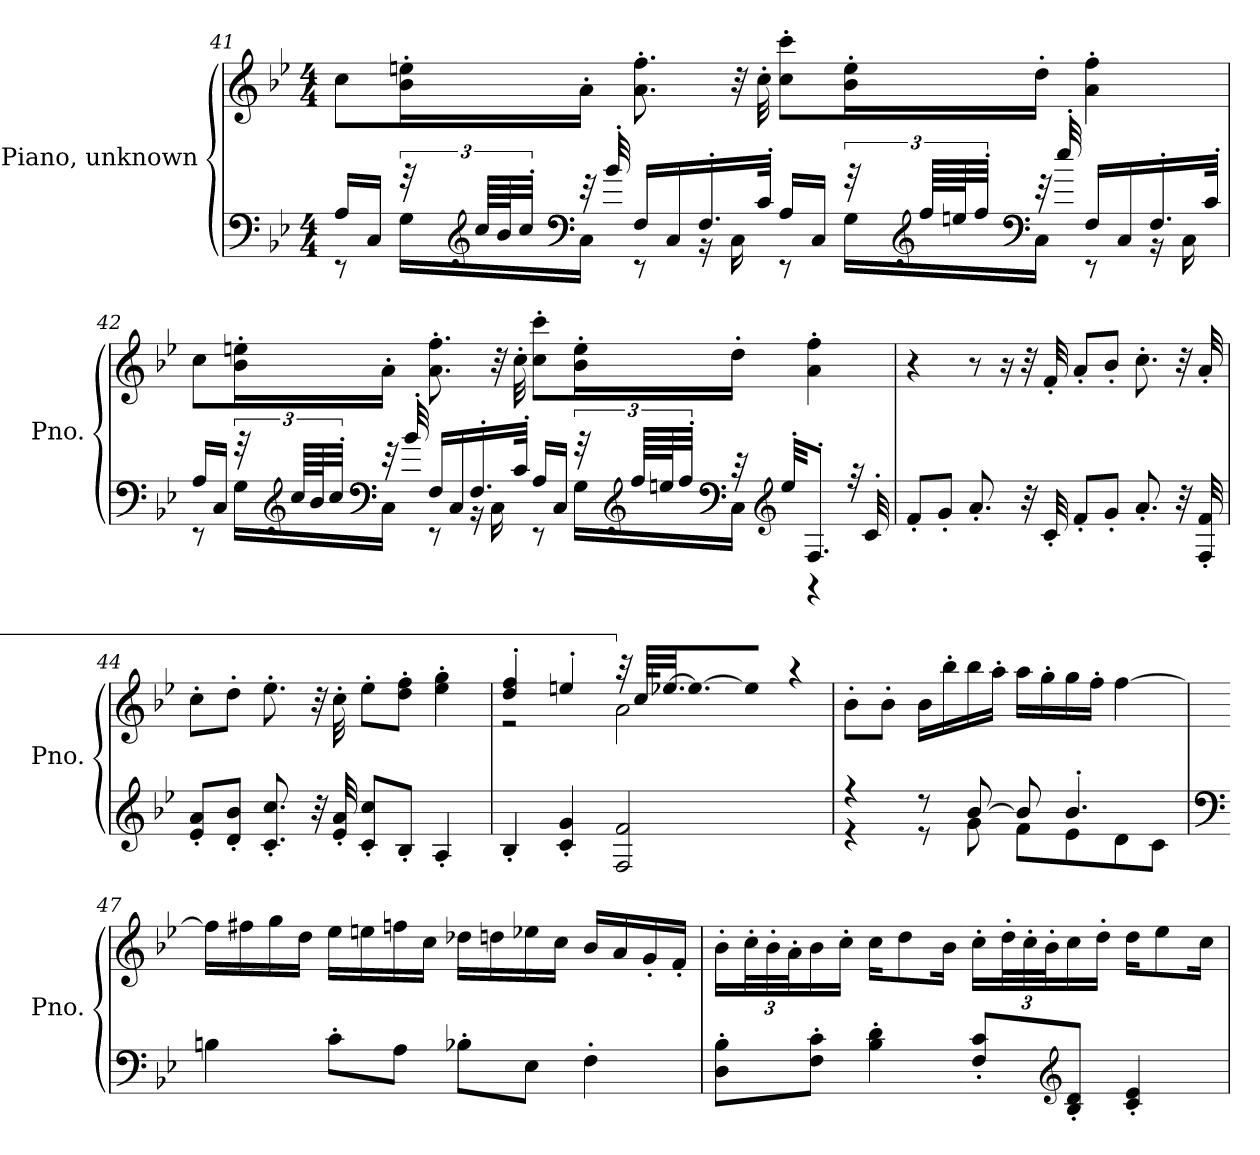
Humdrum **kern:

**kern	**kern
*part1	*part1
*staff2	*staff1
*I"Piano, unknown	*
*I'Pno.	*
!!LO:PB:g=z
*clefF4	*clefG2
*k[b-e-]	*k[b-e-]
*M4/4	*M4/4
=41	=41
*^	*
16A/LL	8r	8cc\L
16C/JJ	.	.
48r	16G\LL	16b-\' 16een\'L
*clefG2	*	*
96cc/LLLL	.	.
96b-/J	.	.
48cc'/JJJ	.	.
*clefF4	*	*
32r	16C\JJ	16a'\JJ
32b-'/	.	.
16F/LL	8r	8.a\' 8.ff\'
16C/	.	.
16.F'/	16r	.
.	16C\	32r
32c'/JJk	.	32cc'\
16A/LL	8r	8cc\' 8ccc\'L
16C/JJ	.	.
48r	16G\LL	16b-\' 16ee\'L
*clefG2	*	*
96ff/LLLL	.	.
96een/J	.	.
48ff'/JJJ	.	.
*clefF4	*	*
32r	16C\JJ	16dd'\JJ
32ee'/	.	.
16F/LL	8r	4a\' 4ff\'
16C/	.	.
16.F'/	16r	.
.	16C\	.
32c'/JJk	.	.
!!LO:LB:g=z
=42	=42	=42
16A/LL	8r	8cc\L
16C/JJ	.	.
48r	16G\LL	16b-\' 16een\'L
*clefG2	*	*
96cc/LLLL	.	.
96b-/J	.	.
48cc'/JJJ	.	.
*clefF4	*	*
32r	16C\JJ	16a'\JJ
32b-'/	.	.
16F/LL	8r	8.a\' 8.ff\'
16C/	.	.
16.F'/	16r	.
.	16C\	32r
32c'/JJk	.	32cc'\
16A/LL	8r	8cc\' 8ccc\'L
16C/JJ	.	.
48r	16G\LL	16b-\' 16ee\'L
*clefG2	*	*
96ff/LLLL	.	.
96een/J	.	.
48ff'/JJJ	.	.
*clefF4	*	*
32r	16C\JJ	16dd'\JJ
*clefG2	*	*
32ee'/KKL	.	.
8.F'/J	4r	4a\' 4ff\'
32r	.	.
32c'/	.	.
*v	*v	*
!!LO:LB:g=z
=43	=43
8f'/L	4r
8g'/J	.
8.a'/	8r
.	16r
32r	32r
32c'/	32f'/
8f'/L	8a'/L
8g'/J	8b-'/J
8.a'/	8.cc'\
32r	32r
32F/' 32f/'	32a'/
=44	=44
8e-/' 8a/'L	8cc'\L
8d/' 8b-/'J	8dd'\J
8.c/' 8.cc/'	8.ee-'\
32r	32r
32e-/' 32a/'	32cc'\
8c/' 8cc/'L	8ee-'\L
8B-'/J	8dd\' 8ff\'J
4A'/	4ee-\' 4gg\'
=45	=45
*	*^
4B-'/	4dd/' 4ff/'	2r
4c/' 4g/'	4een'/	.
2F/ 2f/	48r	2a\
.	96cc/KLLL	.
.	[48.ee-X/JJ	.
.	8.ee-/_	.
.	8ee-/J]	.
.	8r	.
*	*v	*v
!!LO:LB:g=z
=46	=46
*^	*
4r	4r	8b-'\L
.	.	8b-'\J
8r	8r	16b-\LL
.	.	16bb-'\
[8b-/	8g\	16bb-\
.	.	16aa'\JJ
8b-/]	8f\L	16aa\LL
.	.	16gg'\
4.b-'/	8e-\	16gg\
.	.	16ff'\JJ
.	8d\	[4ff\
.	8c\J	.
*v	*v	*
=47	=47
*clefF4	*
4Bn\	16ff\LL]
.	16ff#X\
.	16gg\
.	16dd\JJ
8c'\L	16ee-\LL
.	16een\
8A\J	16ffn\
.	16cc\JJ
8B-X'\L	16dd-X\LL
.	16ddn\
8E-\J	16ee-X\
.	16cc\JJ
4F'\	16b-/LL
.	16a/
.	16g'/
.	16f'/JJ
!!LO:LB:g=z
=48	=48
8D\' 8B-\'L	16b-'\LL
*	*Xbrackettup
.	48cc'\L
.	48b-'\
.	48a'\J
8F\' 8c\'J	16b-\
.	16cc'\JJ
4B-\' 4d\'	16cc\KL
.	8dd\
.	16b-\Jk
8F/' 8c/'L	16cc'\LL
.	48dd'\L
.	48cc'\
.	48b-'\J
*clefG2	*
8B-/' 8d/'J	16cc\
.	16dd'\JJ
4c/' 4e-/'	16dd\KL
.	8ee-\
.	16cc\Jk
=	=
*-	*-
